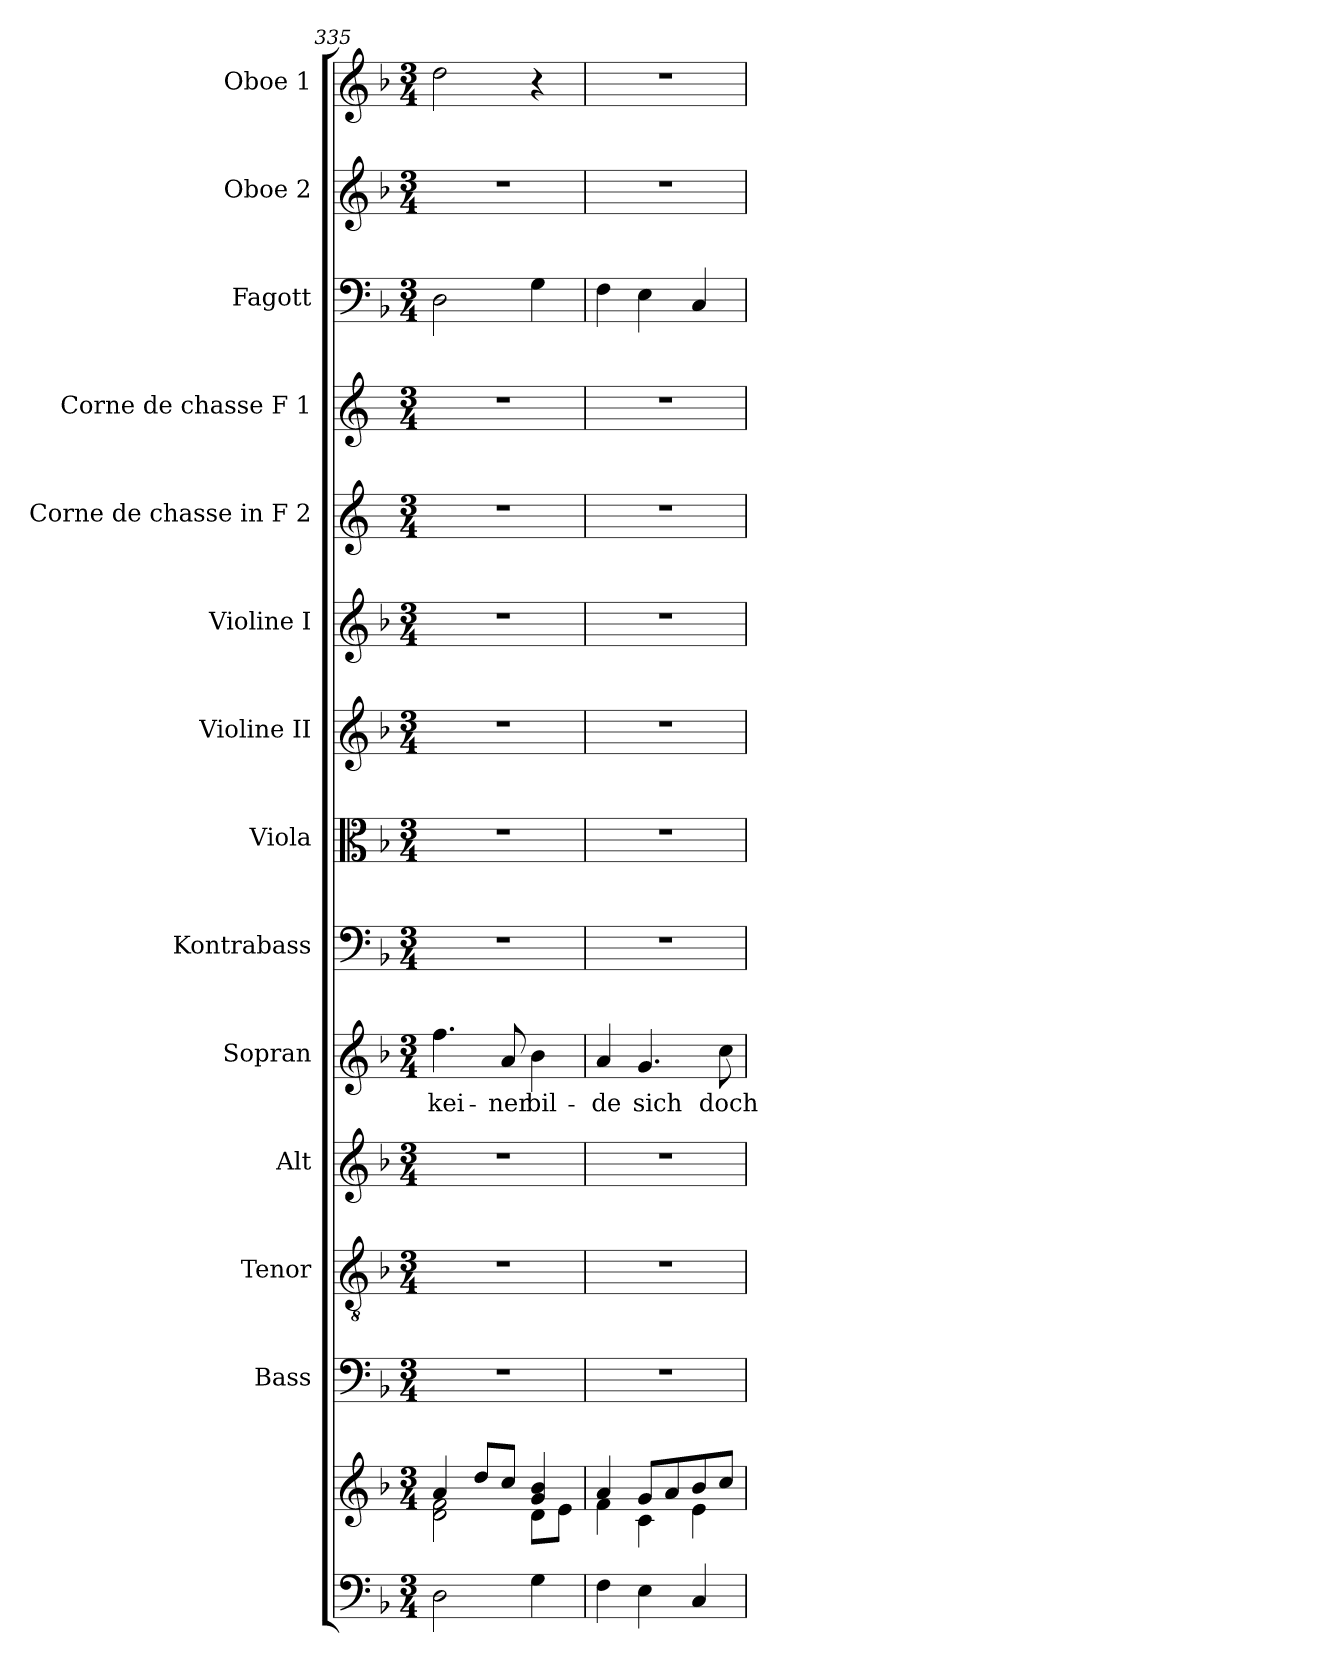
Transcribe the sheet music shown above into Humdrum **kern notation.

**kern	**kern	**kern	**kern	**kern	**kern	**text	**kern	**kern	**kern	**kern	**kern	**kern	**kern	**kern	**kern
*part14	*part14	*part13	*part12	*part11	*part10	*part10	*part9	*part8	*part7	*part6	*part5	*part4	*part3	*part2	*part1
*staff15	*staff14	*staff13	*staff12	*staff11	*staff10	*staff10	*staff9	*staff8	*staff7	*staff6	*staff5	*staff4	*staff3	*staff2	*staff1
*	*	*I"Bass	*I"Tenor	*I"Alt	*I"Sopran	*	*I"Kontrabass	*I"Viola	*I"Violine II	*I"Violine I	*I"Corne de chasse in F 2	*I"Corne de chasse F 1	*I"Fagott	*I"Oboe 2	*I"Oboe 1
*	*	*I'B.	*I'T.	*I'A.	*I'S.	*	*I'Kb.	*I'Vla.	*I'Vl. II	*I'Vl. I	*	*	*I'Fg.	*I'Ob. 2	*I'Ob. 1
*clefF4	*clefG2	*clefF4	*clefGv2	*clefG2	*clefG2	*	*clefF4	*clefC3	*clefG2	*clefG2	*clefG2	*clefG2	*clefF4	*clefG2	*clefG2
*	*	*	*	*	*	*	*ITrd7c12	*	*	*	*ITrd4c7	*ITrd4c7	*	*	*
*k[b-]	*k[b-]	*k[b-]	*k[b-]	*k[b-]	*k[b-]	*	*k[b-]	*k[b-]	*k[b-]	*k[b-]	*k[b-]	*k[b-]	*k[b-]	*k[b-]	*k[b-]
*F:	*F:	*F:	*F:	*F:	*F:	*	*F:	*F:	*F:	*F:	*F:	*F:	*F:	*F:	*F:
*M3/4	*M3/4	*M3/4	*M3/4	*M3/4	*M3/4	*	*M3/4	*M3/4	*M3/4	*M3/4	*M3/4	*M3/4	*M3/4	*M3/4	*M3/4
=335	=335	=335	=335	=335	=335	=335	=335	=335	=335	=335	=335	=335	=335	=335	=335
*	*^	*	*	*	*	*	*	*	*	*	*	*	*	*	*
!	!	!	!	!	!	!	!LO:LY:b	!	!	!	!	!	!	!	!	!
2D\	4a/	2d\ 2f\	2.r	2.r	2.r	4.ff\	kei-	2.r	2.r	2.r	2.r	2.r	2.r	2D\	2.r	2dd\
.	8dd/L	.	.	.	.	.	.	.	.	.	.	.	.	.	.	.
!	!	!	!	!	!	!	!LO:LY:b	!	!	!	!	!	!	!	!	!
.	8cc/J	.	.	.	.	8a/	-ner	.	.	.	.	.	.	.	.	.
!	!	!	!	!	!	!	!LO:LY:b	!	!	!	!	!	!	!	!	!
4G\	4g/ 4b-/	8d\L	.	.	.	4b-\	bil-	.	.	.	.	.	.	4G\	.	4r
.	.	8e\J	.	.	.	.	.	.	.	.	.	.	.	.	.	.
=336	=336	=336	=336	=336	=336	=336	=336	=336	=336	=336	=336	=336	=336	=336	=336	=336
!	!	!	!	!	!	!	!LO:LY:b	!	!	!	!	!	!	!	!	!
4F\	4a/	4f\	2.r	2.r	2.r	4a/	-de	2.r	2.r	2.r	2.r	2.r	2.r	4F\	2.r	2.r
!	!	!	!	!	!	!	!LO:LY:b	!	!	!	!	!	!	!	!	!
4E\	8g/L	4c\	.	.	.	4.g/	sich	.	.	.	.	.	.	4E\	.	.
.	8a/	.	.	.	.	.	.	.	.	.	.	.	.	.	.	.
4C/	8b-/	4e\	.	.	.	.	.	.	.	.	.	.	.	4C/	.	.
!	!	!	!	!	!	!	!LO:LY:b	!	!	!	!	!	!	!	!	!
.	8cc/J	.	.	.	.	8cc\	doch	.	.	.	.	.	.	.	.	.
*	*v	*v	*	*	*	*	*	*	*	*	*	*	*	*	*	*
=	=	=	=	=	=	=	=	=	=	=	=	=	=	=	=
*-	*-	*-	*-	*-	*-	*-	*-	*-	*-	*-	*-	*-	*-	*-	*-
